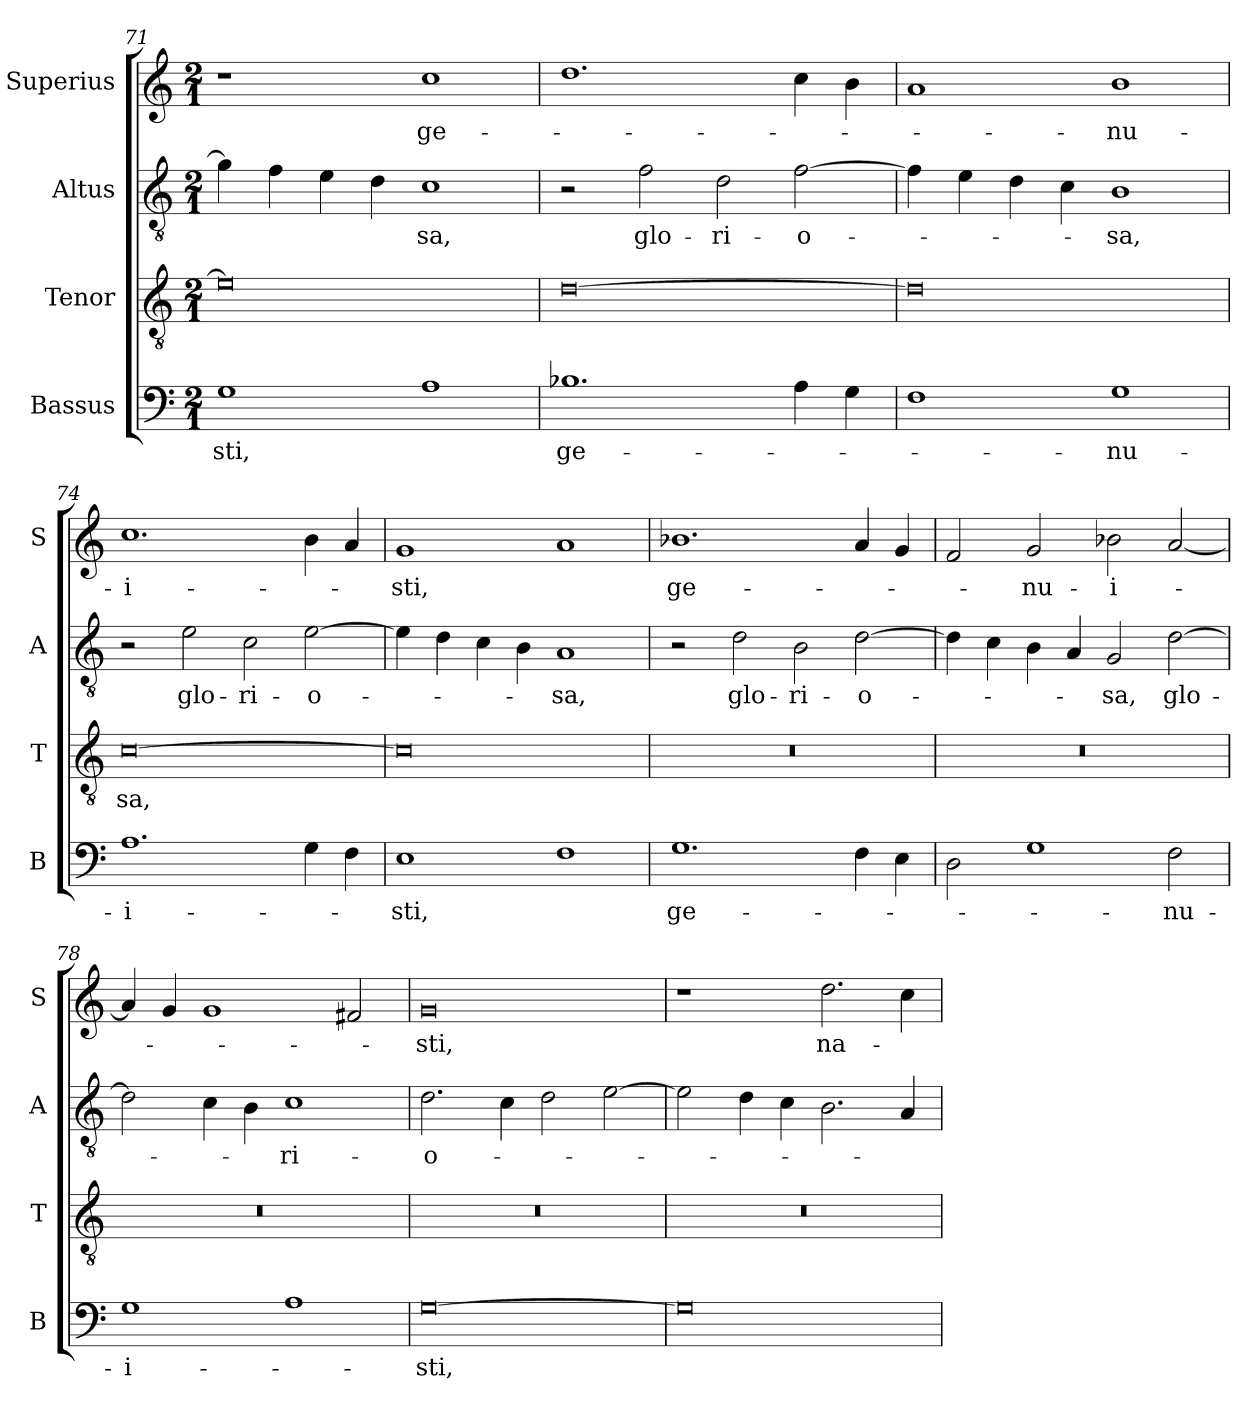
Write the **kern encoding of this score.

**kern	**text	**kern	**text	**kern	**text	**kern	**text
*part4	*part4	*part3	*part3	*part2	*part2	*part1	*part1
*staff4	*staff4	*staff3	*staff3	*staff2	*staff2	*staff1	*staff1
*I"Bassus	*	*I"Tenor	*	*I"Altus	*	*I"Superius	*
*I'B	*	*I'T	*	*I'A	*	*I'S	*
*clefF4	*	*clefGv2	*	*clefGv2	*	*clefG2	*
*k[]	*	*k[]	*	*k[]	*	*k[]	*
*M2/1	*	*M2/1	*	*M2/1	*	*M2/1	*
=71	=71	=71	=71	=71	=71	=71	=71
1G	-sti,	0e]	.	4g\]	.	1r	.
.	.	.	.	4f\	.	.	.
.	.	.	.	4e\	.	.	.
.	.	.	.	4d\	.	.	.
1A	.	.	.	1c	-sa,	1cc	ge-
=72	=72	=72	=72	=72	=72	=72	=72
1.B-X	ge-	[0d	.	2r	.	1.dd	.
.	.	.	.	2f\	glo-	.	.
.	.	.	.	2d\	-ri-	.	.
4A\	.	.	.	[2f\	-o-	4cc\	.
4G\	.	.	.	.	.	4b\	.
=73	=73	=73	=73	=73	=73	=73	=73
1F	.	0d]	.	4f\]	.	1a	.
.	.	.	.	4e\	.	.	.
.	.	.	.	4d\	.	.	.
.	.	.	.	4c\	.	.	.
1G	-nu-	.	.	1B	-sa,	1b	-nu-
=74	=74	=74	=74	=74	=74	=74	=74
1.A	-i-	[0c	-sa,	2r	.	1.cc	-i-
.	.	.	.	2e\	glo-	.	.
.	.	.	.	2c\	-ri-	.	.
4G\	.	.	.	[2e\	-o-	4b\	.
4F\	.	.	.	.	.	4a/	.
=75	=75	=75	=75	=75	=75	=75	=75
1E	-sti,	0c]	.	4e\]	.	1g	-sti,
.	.	.	.	4d\	.	.	.
.	.	.	.	4c\	.	.	.
.	.	.	.	4B\	.	.	.
1F	.	.	.	1A	-sa,	1a	.
=76	=76	=76	=76	=76	=76	=76	=76
1.G	ge-	0r	.	2r	.	1.b-X	ge-
.	.	.	.	2d\	glo-	.	.
.	.	.	.	2B\	-ri-	.	.
4F\	.	.	.	[2d\	-o-	4a/	.
4E\	.	.	.	.	.	4g/	.
=77	=77	=77	=77	=77	=77	=77	=77
2D\	.	0r	.	4d\]	.	2f/	.
.	.	.	.	4c\	.	.	.
1G	.	.	.	4B\	.	2g/	-nu-
.	.	.	.	4A/	.	.	.
.	.	.	.	2G/	-sa,	2b-X\	-i-
2F\	-nu-	.	.	[2d\	glo-	[2a/	.
=78	=78	=78	=78	=78	=78	=78	=78
1G	-i-	0r	.	2d\]	.	4a/]	.
.	.	.	.	.	.	4g/	.
.	.	.	.	4c\	.	1g	.
.	.	.	.	4B\	.	.	.
1A	.	.	.	1c	-ri-	.	.
.	.	.	.	.	.	2f#X/	.
=79	=79	=79	=79	=79	=79	=79	=79
[0G	-sti,	0r	.	2.d\	-o-	0g	-sti,
.	.	.	.	4c\	.	.	.
.	.	.	.	2d\	.	.	.
.	.	.	.	[2e\	.	.	.
=80	=80	=80	=80	=80	=80	=80	=80
0G]	.	0r	.	2e\]	.	1r	.
.	.	.	.	4d\	.	.	.
.	.	.	.	4c\	.	.	.
.	.	.	.	2.B\	.	2.dd\	na-
.	.	.	.	4A/	.	4cc\	.
=	=	=	=	=	=	=	=
*-	*-	*-	*-	*-	*-	*-	*-
